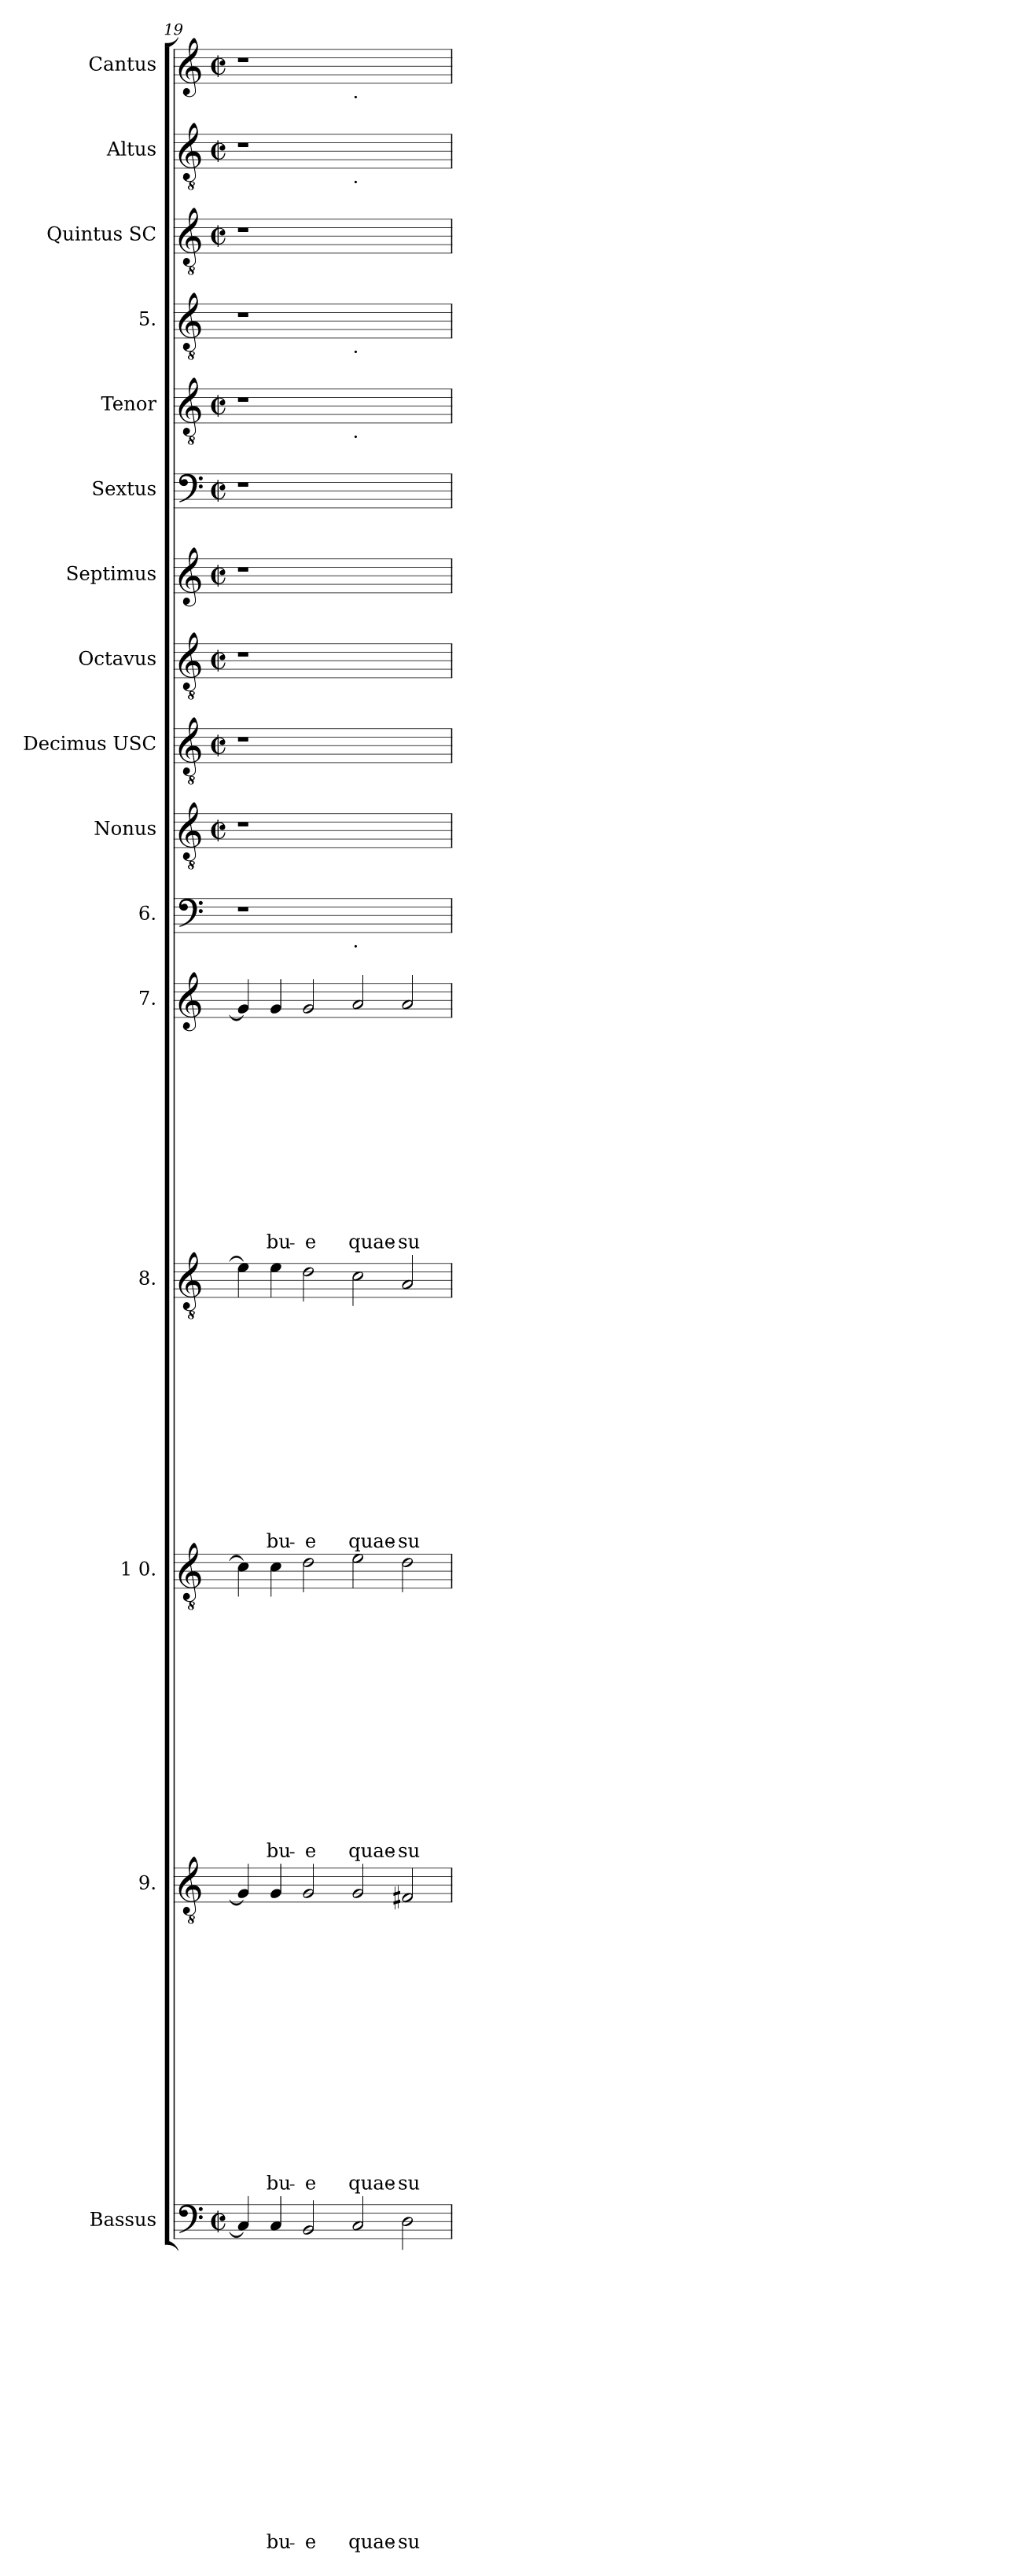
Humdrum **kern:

**kern	**text	**text	**text	**text	**text	**text	**text	**text	**text	**text	**text	**text	**text	**text	**text	**text	**kern	**text	**text	**text	**text	**text	**text	**text	**text	**text	**text	**text	**text	**text	**text	**text	**kern	**text	**text	**text	**text	**text	**text	**text	**text	**text	**text	**text	**text	**text	**text	**kern	**text	**text	**text	**text	**text	**text	**text	**text	**text	**text	**text	**text	**text	**kern	**text	**text	**text	**text	**text	**text	**text	**text	**text	**text	**text	**text	**kern	**kern	**kern	**kern	**kern	**kern	**kern	**kern	**kern	**kern	**kern
*part16	*part16	*part16	*part16	*part16	*part16	*part16	*part16	*part16	*part16	*part16	*part16	*part16	*part16	*part16	*part16	*part16	*part15	*part15	*part15	*part15	*part15	*part15	*part15	*part15	*part15	*part15	*part15	*part15	*part15	*part15	*part15	*part15	*part14	*part14	*part14	*part14	*part14	*part14	*part14	*part14	*part14	*part14	*part14	*part14	*part14	*part14	*part14	*part13	*part13	*part13	*part13	*part13	*part13	*part13	*part13	*part13	*part13	*part13	*part13	*part13	*part13	*part12	*part12	*part12	*part12	*part12	*part12	*part12	*part12	*part12	*part12	*part12	*part12	*part12	*part11	*part10	*part9	*part8	*part7	*part6	*part5	*part4	*part3	*part2	*part1
*staff16	*staff16	*staff16	*staff16	*staff16	*staff16	*staff16	*staff16	*staff16	*staff16	*staff16	*staff16	*staff16	*staff16	*staff16	*staff16	*staff16	*staff15	*staff15	*staff15	*staff15	*staff15	*staff15	*staff15	*staff15	*staff15	*staff15	*staff15	*staff15	*staff15	*staff15	*staff15	*staff15	*staff14	*staff14	*staff14	*staff14	*staff14	*staff14	*staff14	*staff14	*staff14	*staff14	*staff14	*staff14	*staff14	*staff14	*staff14	*staff13	*staff13	*staff13	*staff13	*staff13	*staff13	*staff13	*staff13	*staff13	*staff13	*staff13	*staff13	*staff13	*staff13	*staff12	*staff12	*staff12	*staff12	*staff12	*staff12	*staff12	*staff12	*staff12	*staff12	*staff12	*staff12	*staff12	*staff11	*staff10	*staff9	*staff8	*staff7	*staff6	*staff5	*staff4	*staff3	*staff2	*staff1
*I"Bassus	*	*	*	*	*	*	*	*	*	*	*	*	*	*	*	*	*I"9.	*	*	*	*	*	*	*	*	*	*	*	*	*	*	*	*I"1 0.	*	*	*	*	*	*	*	*	*	*	*	*	*	*	*I"8.	*	*	*	*	*	*	*	*	*	*	*	*	*	*I"7.	*	*	*	*	*	*	*	*	*	*	*	*	*I"6.	*I"Nonus	*I"Decimus USC	*I"Octavus	*I"Septimus	*I"Sextus	*I"Tenor	*I"5.	*I"Quintus SC	*I"Altus	*I"Cantus
*I'B.	*	*	*	*	*	*	*	*	*	*	*	*	*	*	*	*	*	*	*	*	*	*	*	*	*	*	*	*	*	*	*	*	*	*	*	*	*	*	*	*	*	*	*	*	*	*	*	*	*	*	*	*	*	*	*	*	*	*	*	*	*	*	*	*	*	*	*	*	*	*	*	*	*	*	*	*	*	*	*	*	*I'T.	*	*	*I'A.	*I'C.
*clefF4	*	*	*	*	*	*	*	*	*	*	*	*	*	*	*	*	*clefGv2	*	*	*	*	*	*	*	*	*	*	*	*	*	*	*	*clefGv2	*	*	*	*	*	*	*	*	*	*	*	*	*	*	*clefGv2	*	*	*	*	*	*	*	*	*	*	*	*	*	*clefG2	*	*	*	*	*	*	*	*	*	*	*	*	*clefF4	*clefGv2	*clefGv2	*clefGv2	*clefG2	*clefF4	*clefGv2	*clefGv2	*clefGv2	*clefGv2	*clefG2
*k[]	*	*	*	*	*	*	*	*	*	*	*	*	*	*	*	*	*k[]	*	*	*	*	*	*	*	*	*	*	*	*	*	*	*	*k[]	*	*	*	*	*	*	*	*	*	*	*	*	*	*	*k[]	*	*	*	*	*	*	*	*	*	*	*	*	*	*k[]	*	*	*	*	*	*	*	*	*	*	*	*	*k[]	*k[]	*k[]	*k[]	*k[]	*k[]	*k[]	*k[]	*k[]	*k[]	*k[]
*C:	*	*	*	*	*	*	*	*	*	*	*	*	*	*	*	*	*C:	*	*	*	*	*	*	*	*	*	*	*	*	*	*	*	*C:	*	*	*	*	*	*	*	*	*	*	*	*	*	*	*C:	*	*	*	*	*	*	*	*	*	*	*	*	*	*C:	*	*	*	*	*	*	*	*	*	*	*	*	*C:	*C:	*C:	*C:	*C:	*C:	*C:	*C:	*C:	*C:	*C:
*M2/2	*	*	*	*	*	*	*	*	*	*	*	*	*	*	*	*	*	*	*	*	*	*	*	*	*	*	*	*	*	*	*	*	*	*	*	*	*	*	*	*	*	*	*	*	*	*	*	*	*	*	*	*	*	*	*	*	*	*	*	*	*	*	*	*	*	*	*	*	*	*	*	*	*	*	*	*M2/2	*M2/2	*M2/2	*M2/2	*M2/2	*M2/2	*	*M2/2	*M2/2	*M2/2
*met(c|)	*	*	*	*	*	*	*	*	*	*	*	*	*	*	*	*	*	*	*	*	*	*	*	*	*	*	*	*	*	*	*	*	*	*	*	*	*	*	*	*	*	*	*	*	*	*	*	*	*	*	*	*	*	*	*	*	*	*	*	*	*	*	*	*	*	*	*	*	*	*	*	*	*	*	*	*met(c|)	*met(c|)	*met(c|)	*met(c|)	*met(c|)	*met(c|)	*	*met(c|)	*met(c|)	*met(c|)
=19	=19	=19	=19	=19	=19	=19	=19	=19	=19	=19	=19	=19	=19	=19	=19	=19	=19	=19	=19	=19	=19	=19	=19	=19	=19	=19	=19	=19	=19	=19	=19	=19	=19	=19	=19	=19	=19	=19	=19	=19	=19	=19	=19	=19	=19	=19	=19	=19	=19	=19	=19	=19	=19	=19	=19	=19	=19	=19	=19	=19	=19	=19	=19	=19	=19	=19	=19	=19	=19	=19	=19	=19	=19	=19	=19	=19	=19	=19	=19	=19	=19	=19	=19	=19	=19
4C/]	.	.	.	.	.	.	.	.	.	.	.	.	.	.	.	.	4G/]	.	.	.	.	.	.	.	.	.	.	.	.	.	.	.	4c\]	.	.	.	.	.	.	.	.	.	.	.	.	.	.	4e\]	.	.	.	.	.	.	.	.	.	.	.	.	.	4g/]	.	.	.	.	.	.	.	.	.	.	.	.	1r	1r	1r	1r	1r	1r	1r	1r	1r	1r	1r
!	!	!	!	!	!	!	!	!	!	!	!	!	!	!	!	!LO:LY:b	!	!	!	!	!	!	!	!	!	!	!	!	!	!	!	!LO:LY:b	!	!	!	!	!	!	!	!	!	!	!	!	!	!	!LO:LY:b	!	!	!	!	!	!	!	!	!	!	!	!	!	!LO:LY:b	!	!	!	!	!	!	!	!	!	!	!	!	!LO:LY:b	!	!	!	!	!	!	!	!	!	!	!
4C/	.	.	.	.	.	.	.	.	.	.	.	.	.	.	.	-bu-	4G/	.	.	.	.	.	.	.	.	.	.	.	.	.	.	-bu-	4c\	.	.	.	.	.	.	.	.	.	.	.	.	.	-bu-	4e\	.	.	.	.	.	.	.	.	.	.	.	.	-bu-	4g/	.	.	.	.	.	.	.	.	.	.	.	-bu-	.	.	.	.	.	.	.	.	.	.	.
!	!	!	!	!	!	!	!	!	!	!	!	!	!	!	!	!LO:LY:b	!	!	!	!	!	!	!	!	!	!	!	!	!	!	!	!LO:LY:b	!	!	!	!	!	!	!	!	!	!	!	!	!	!	!LO:LY:b	!	!	!	!	!	!	!	!	!	!	!	!	!	!LO:LY:b	!	!	!	!	!	!	!	!	!	!	!	!	!LO:LY:b	!	!	!	!	!	!	!	!	!	!	!
2BB/	.	.	.	.	.	.	.	.	.	.	.	.	.	.	.	-e	2G/	.	.	.	.	.	.	.	.	.	.	.	.	.	.	-e	2d\	.	.	.	.	.	.	.	.	.	.	.	.	.	-e	2d\	.	.	.	.	.	.	.	.	.	.	.	.	-e	2g/	.	.	.	.	.	.	.	.	.	.	.	-e	.	.	.	.	.	.	.	.	.	.	.
!	!	!	!	!	!	!	!	!	!	!	!	!	!	!	!	!	!	!	!	!	!	!	!	!	!	!	!	!	!	!	!	!	!	!	!	!	!	!	!	!	!	!	!	!	!	!	!	!	!	!	!	!	!	!	!	!	!	!	!	!	!	!	!	!	!	!	!	!	!	!	!	!	!	!	!	!	!	!	!	!	!	!	!	!	!LO:TX:b:t=.
!	!	!	!	!	!	!	!	!	!	!	!	!	!	!	!	!	!	!	!	!	!	!	!	!	!	!	!	!	!	!	!	!	!	!	!	!	!	!	!	!	!	!	!	!	!	!	!	!	!	!	!	!	!	!	!	!	!	!	!	!	!	!	!	!	!	!	!	!	!	!	!	!	!	!	!	!	!	!	!	!	!	!	!	!LO:TX:b:t=.	!
!	!	!	!	!	!	!	!	!	!	!	!	!	!	!	!	!	!	!	!	!	!	!	!	!	!	!	!	!	!	!	!	!	!	!	!	!	!	!	!	!	!	!	!	!	!	!	!	!	!	!	!	!	!	!	!	!	!	!	!	!	!	!	!	!	!	!	!	!	!	!	!	!	!	!	!	!	!	!	!	!	!	!LO:TX:b:t=.	!	!	!
!	!	!	!	!	!	!	!	!	!	!	!	!	!	!	!	!	!	!	!	!	!	!	!	!	!	!	!	!	!	!	!	!	!	!	!	!	!	!	!	!	!	!	!	!	!	!	!	!	!	!	!	!	!	!	!	!	!	!	!	!	!	!	!	!	!	!	!	!	!	!	!	!	!	!	!	!	!	!	!	!	!LO:TX:b:t=.	!	!	!	!
!	!	!	!	!	!	!	!	!	!	!	!	!	!	!	!	!	!	!	!	!	!	!	!	!	!	!	!	!	!	!	!	!	!	!	!	!	!	!	!	!	!	!	!	!	!	!	!	!	!	!	!	!	!	!	!	!	!	!	!	!	!	!	!	!	!	!	!	!	!	!	!	!	!	!	!LO:TX:b:t=.	!	!	!	!	!	!	!	!	!	!
!	!	!	!	!	!	!	!	!	!	!	!	!	!	!	!	!LO:LY:b	!	!	!	!	!	!	!	!	!	!	!	!	!	!	!	!LO:LY:b	!	!	!	!	!	!	!	!	!	!	!	!	!	!	!LO:LY:b	!	!	!	!	!	!	!	!	!	!	!	!	!	!LO:LY:b	!	!	!	!	!	!	!	!	!	!	!	!	!LO:LY:b	!	!	!	!	!	!	!	!	!	!	!
2C/	.	.	.	.	.	.	.	.	.	.	.	.	.	.	.	quae-	2G/	.	.	.	.	.	.	.	.	.	.	.	.	.	.	quae-	2e\	.	.	.	.	.	.	.	.	.	.	.	.	.	quae-	2c\	.	.	.	.	.	.	.	.	.	.	.	.	quae-	2a/	.	.	.	.	.	.	.	.	.	.	.	quae-	1ryy	1ryy	1ryy	1ryy	1ryy	1ryy	1ryy	1ryy	1ryy	1ryy	1ryy
!	!	!	!	!	!	!	!	!	!	!	!	!	!	!	!	!LO:LY:b	!	!	!	!	!	!	!	!	!	!	!	!	!	!	!	!LO:LY:b	!	!	!	!	!	!	!	!	!	!	!	!	!	!	!LO:LY:b	!	!	!	!	!	!	!	!	!	!	!	!	!	!LO:LY:b	!	!	!	!	!	!	!	!	!	!	!	!	!LO:LY:b	!	!	!	!	!	!	!	!	!	!	!
2D\	.	.	.	.	.	.	.	.	.	.	.	.	.	.	.	-su-	2F#X/	.	.	.	.	.	.	.	.	.	.	.	.	.	.	-su-	2d\	.	.	.	.	.	.	.	.	.	.	.	.	.	-su-	2A/	.	.	.	.	.	.	.	.	.	.	.	.	-su-	2a/	.	.	.	.	.	.	.	.	.	.	.	-su-	.	.	.	.	.	.	.	.	.	.	.
=	=	=	=	=	=	=	=	=	=	=	=	=	=	=	=	=	=	=	=	=	=	=	=	=	=	=	=	=	=	=	=	=	=	=	=	=	=	=	=	=	=	=	=	=	=	=	=	=	=	=	=	=	=	=	=	=	=	=	=	=	=	=	=	=	=	=	=	=	=	=	=	=	=	=	=	=	=	=	=	=	=	=	=	=	=
*-	*-	*-	*-	*-	*-	*-	*-	*-	*-	*-	*-	*-	*-	*-	*-	*-	*-	*-	*-	*-	*-	*-	*-	*-	*-	*-	*-	*-	*-	*-	*-	*-	*-	*-	*-	*-	*-	*-	*-	*-	*-	*-	*-	*-	*-	*-	*-	*-	*-	*-	*-	*-	*-	*-	*-	*-	*-	*-	*-	*-	*-	*-	*-	*-	*-	*-	*-	*-	*-	*-	*-	*-	*-	*-	*-	*-	*-	*-	*-	*-	*-	*-	*-	*-	*-
